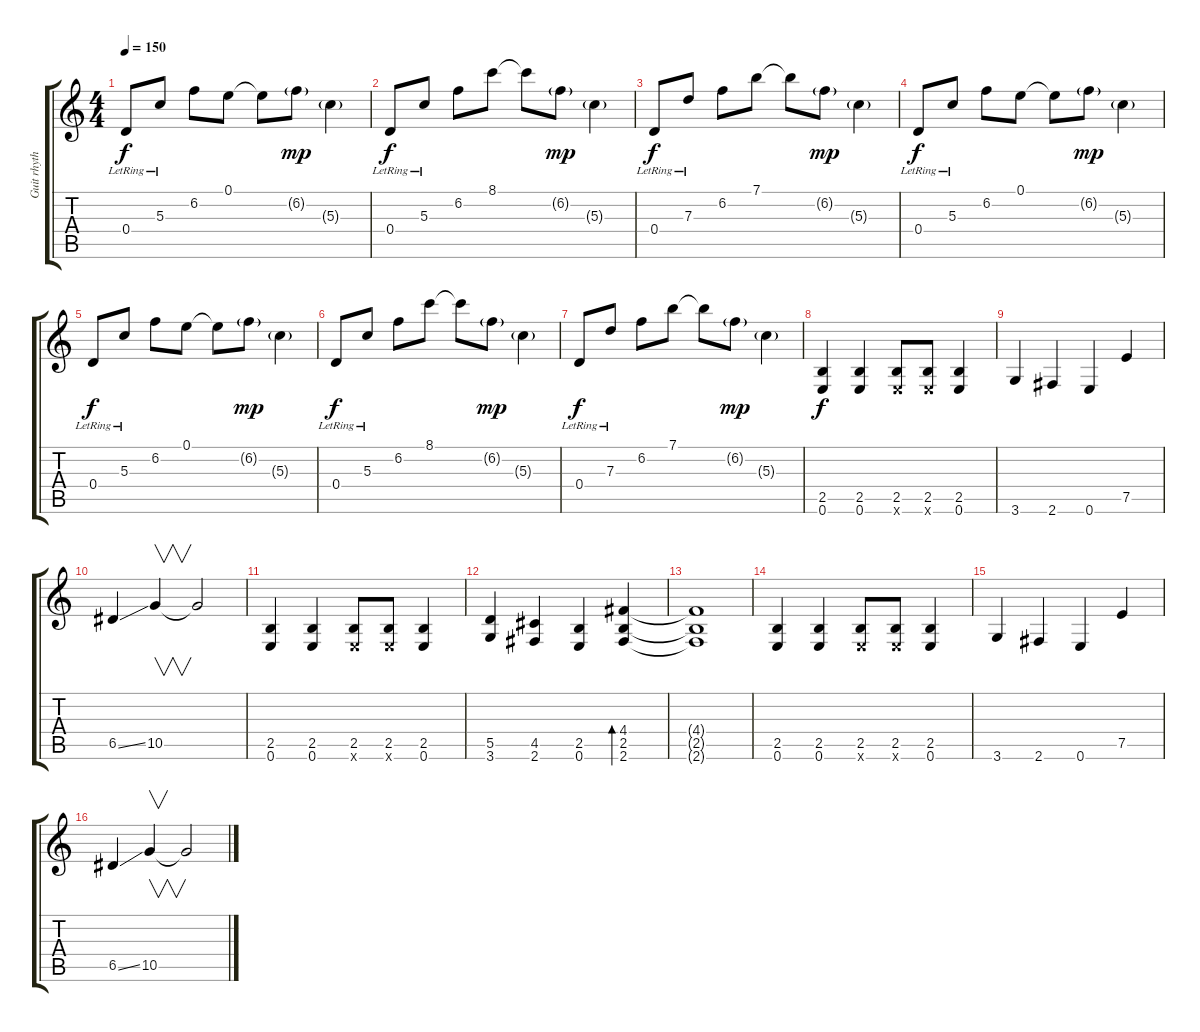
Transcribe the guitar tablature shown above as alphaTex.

\track ("Guit rhythm" "Guit rhyth") {instrument distortionguitar}
\staff {score tabs}
\tuning (E4 B3 G3 D3 A2 E2) {hide}
\ts (4 4)
\tempo 150
\clef g2
\ks c
0.4{lr}.8{dy f} 5.3{lr}.8 6.2.8 0.1.8 0.1{t}.8 6.2{g}.8{dy mp} 5.3{g}.4 |
0.4{lr}.8{dy f} 5.3{lr}.8 6.2.8 8.1.8 8.1{t}.8 6.2{g}.8{dy mp} 5.3{g}.4 |
0.4{lr}.8{dy f} 7.3{lr}.8 6.2.8 7.1.8 7.1{t}.8 6.2{g}.8{dy mp} 5.3{g}.4 |
0.4{lr}.8{dy f} 5.3{lr}.8 6.2.8 0.1.8 0.1{t}.8 6.2{g}.8{dy mp} 5.3{g}.4 |
0.4{lr}.8{dy f} 5.3{lr}.8 6.2.8 0.1.8 0.1{t}.8 6.2{g}.8{dy mp} 5.3{g}.4 |
0.4{lr}.8{dy f} 5.3{lr}.8 6.2.8 8.1.8 8.1{t}.8 6.2{g}.8{dy mp} 5.3{g}.4 |
0.4{lr}.8{dy f} 7.3{lr}.8 6.2.8 7.1.8 7.1{t}.8 6.2{g}.8{dy mp} 5.3{g}.4 |
(2.5 0.6).4{dy f instrument overdrivenguitar} (2.5 0.6).4 (2.5 0.6{x}).8 (2.5 0.6{x}).8 (2.5 0.6).4 |
3.6.4 2.6.4 0.6.4 7.5.4 |
6.5{ss}.4 10.5.4{v} 10.5{t}.2 |
(2.5 0.6).4 (2.5 0.6).4 (2.5 0.6{x}).8 (2.5 0.6{x}).8 (2.5 0.6).4 |
(5.5 3.6).4 (4.5 2.6).4 (2.5 0.6).4 (4.4 2.5 2.6).4{bd 240} |
(4.4{t} 2.5{t} 2.6{t}).1 |
(2.5 0.6).4 (2.5 0.6).4 (2.5 0.6{x}).8 (2.5 0.6{x}).8 (2.5 0.6).4 |
3.6.4 2.6.4 0.6.4 7.5.4 |
6.5{ss}.4 10.5.4{v} 10.5{t}.2
